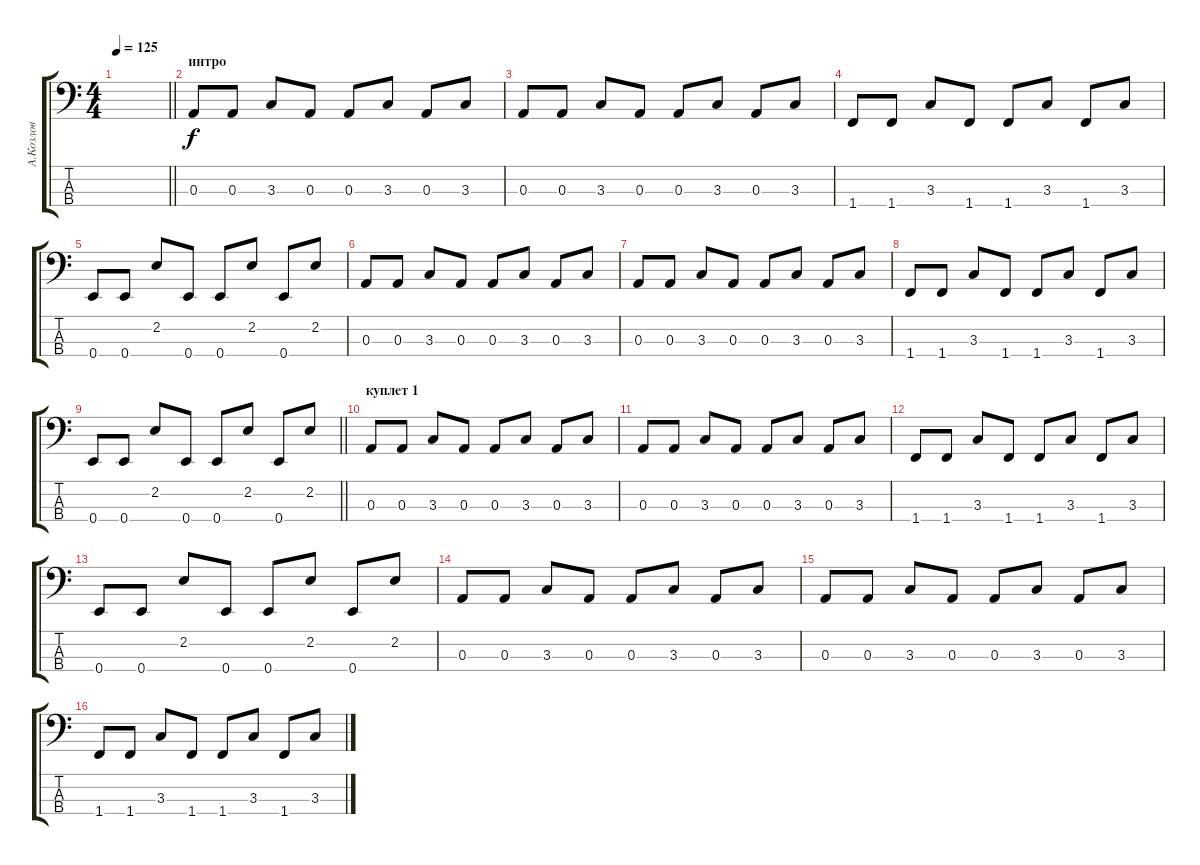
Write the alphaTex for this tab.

\track ("А.Козлов" "А.Козлов") {instrument synthbass1}
\staff {score tabs}
\tuning (G2 D2 A1 E1) {hide}
\ts (4 4)
\tempo 125
\clef f4
\barLineRight lightlight
\ks c
|
\section ("" "интро")
0.3.8 0.3.8 3.3.8 0.3.8 0.3.8 3.3.8 0.3.8 3.3.8 |
0.3.8 0.3.8 3.3.8 0.3.8 0.3.8 3.3.8 0.3.8 3.3.8 |
1.4.8 1.4.8 3.3.8 1.4.8 1.4.8 3.3.8 1.4.8 3.3.8 |
0.4.8 0.4.8 2.2.8 0.4.8 0.4.8 2.2.8 0.4.8 2.2.8 |
0.3.8 0.3.8 3.3.8 0.3.8 0.3.8 3.3.8 0.3.8 3.3.8 |
0.3.8 0.3.8 3.3.8 0.3.8 0.3.8 3.3.8 0.3.8 3.3.8 |
1.4.8 1.4.8 3.3.8 1.4.8 1.4.8 3.3.8 1.4.8 3.3.8 |
\barLineRight lightlight
0.4.8 0.4.8 2.2.8 0.4.8 0.4.8 2.2.8 0.4.8 2.2.8 |
\section ("" "куплет 1")
0.3.8 0.3.8 3.3.8 0.3.8 0.3.8 3.3.8 0.3.8 3.3.8 |
0.3.8 0.3.8 3.3.8 0.3.8 0.3.8 3.3.8 0.3.8 3.3.8 |
1.4.8 1.4.8 3.3.8 1.4.8 1.4.8 3.3.8 1.4.8 3.3.8 |
0.4.8 0.4.8 2.2.8 0.4.8 0.4.8 2.2.8 0.4.8 2.2.8 |
0.3.8 0.3.8 3.3.8 0.3.8 0.3.8 3.3.8 0.3.8 3.3.8 |
0.3.8 0.3.8 3.3.8 0.3.8 0.3.8 3.3.8 0.3.8 3.3.8 |
1.4.8 1.4.8 3.3.8 1.4.8 1.4.8 3.3.8 1.4.8 3.3.8
